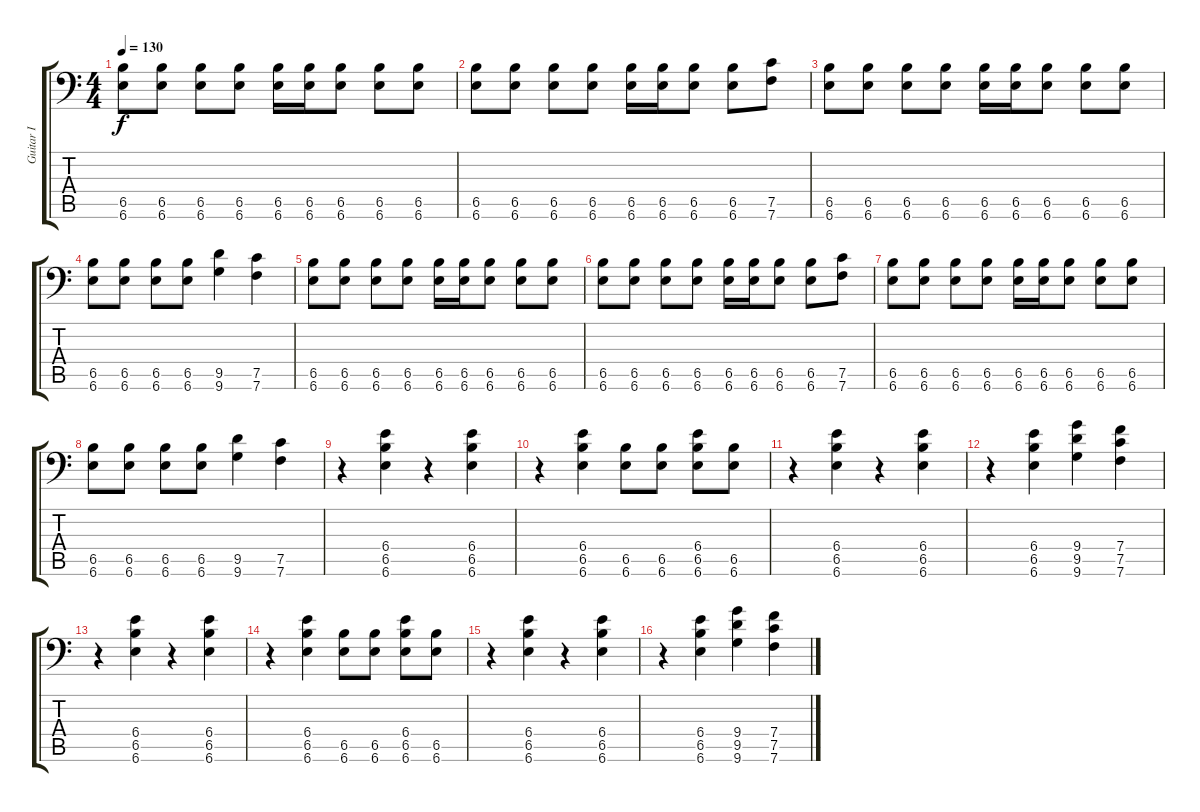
\track ("Guitar I" "Guitar I") {instrument distortionguitar}
\staff {score tabs}
\tuning (C4 G3 Eb3 Bb2 F2 Bb1) {hide}
\ts (4 4)
\tempo 130
\clef f4
\ks c
(6.5 6.6).8{dy f} (6.5 6.6).8 (6.5 6.6).8 (6.5 6.6).8 (6.5 6.6).16 (6.5 6.6).16 (6.5 6.6).8 (6.5 6.6).8 (6.5 6.6).8 |
(6.5 6.6).8 (6.5 6.6).8 (6.5 6.6).8 (6.5 6.6).8 (6.5 6.6).16 (6.5 6.6).16 (6.5 6.6).8 (6.5 6.6).8 (7.5 7.6).8 |
(6.5 6.6).8 (6.5 6.6).8 (6.5 6.6).8 (6.5 6.6).8 (6.5 6.6).16 (6.5 6.6).16 (6.5 6.6).8 (6.5 6.6).8 (6.5 6.6).8 |
(6.5 6.6).8 (6.5 6.6).8 (6.5 6.6).8 (6.5 6.6).8 (9.5 9.6).4 (7.5 7.6).4 |
(6.5 6.6).8 (6.5 6.6).8 (6.5 6.6).8 (6.5 6.6).8 (6.5 6.6).16 (6.5 6.6).16 (6.5 6.6).8 (6.5 6.6).8 (6.5 6.6).8 |
(6.5 6.6).8 (6.5 6.6).8 (6.5 6.6).8 (6.5 6.6).8 (6.5 6.6).16 (6.5 6.6).16 (6.5 6.6).8 (6.5 6.6).8 (7.5 7.6).8 |
(6.5 6.6).8 (6.5 6.6).8 (6.5 6.6).8 (6.5 6.6).8 (6.5 6.6).16 (6.5 6.6).16 (6.5 6.6).8 (6.5 6.6).8 (6.5 6.6).8 |
(6.5 6.6).8 (6.5 6.6).8 (6.5 6.6).8 (6.5 6.6).8 (9.5 9.6).4 (7.5 7.6).4 |
r.4 (6.4 6.5 6.6).4 r.4 (6.4 6.5 6.6).4 |
r.4 (6.4 6.5 6.6).4 (6.5 6.6).8 (6.5 6.6).8 (6.4 6.5 6.6).8 (6.5 6.6).8 |
r.4 (6.4 6.5 6.6).4 r.4 (6.4 6.5 6.6).4 |
r.4 (6.4 6.5 6.6).4 (9.4 9.5 9.6).4 (7.4 7.5 7.6).4 |
r.4 (6.4 6.5 6.6).4 r.4 (6.4 6.5 6.6).4 |
r.4 (6.4 6.5 6.6).4 (6.5 6.6).8 (6.5 6.6).8 (6.4 6.5 6.6).8 (6.5 6.6).8 |
r.4 (6.4 6.5 6.6).4 r.4 (6.4 6.5 6.6).4 |
r.4 (6.4 6.5 6.6).4 (9.4 9.5 9.6).4 (7.4 7.5 7.6).4
